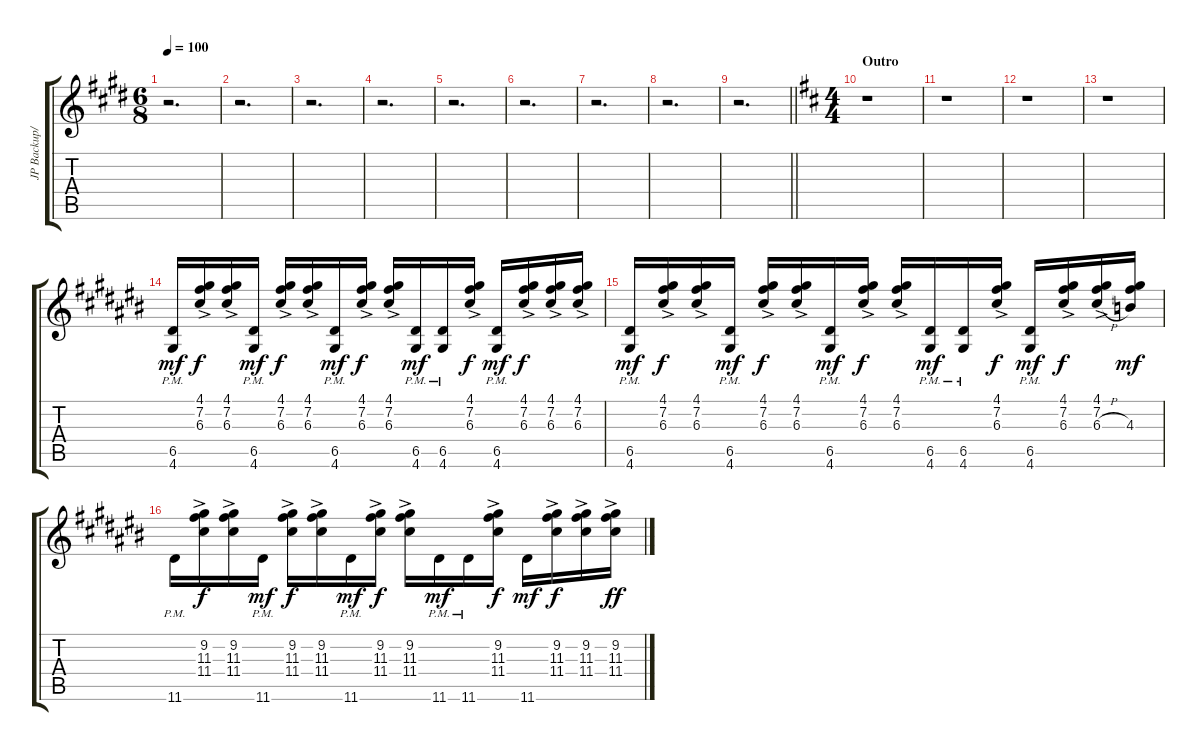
\track ("JP Backup/KM Fills" "JP Backup/") {instrument electricguitarclean}
\staff {score tabs}
\tuning (E4 B3 G3 D3 A2 E2) {hide}
\ts (6 8)
\tempo 100
\clef g2
\ks e
r.2{d dy f} |
r.2{d} |
r.2{d} |
r.2{d} |
r.2{d} |
r.2{d} |
r.2{d} |
r.2{d} |
\barLineRight lightlight
r.2{d} |
\ts (4 4)
\section ("" "Outro")
\ks d
r.1 |
r.1 |
r.1 |
r.1 |
\ks c#
(6.5{pm} 4.6{pm}).16{dy mf volume 13 instrument distortionguitar} (4.1{ac} 7.2{ac} 6.3{ac}).16{dy f} (4.1{ac} 7.2{ac} 6.3{ac}).16 (6.5{pm} 4.6{pm}).16{dy mf} (4.1{ac} 7.2{ac} 6.3{ac}).16{dy f} (4.1{ac} 7.2{ac} 6.3{ac}).16 (6.5{pm} 4.6{pm}).16{dy mf} (4.1{ac} 7.2{ac} 6.3{ac}).16{dy f} (4.1{ac} 7.2{ac} 6.3{ac}).16 (6.5{pm} 4.6{pm}).16{dy mf} (6.5{pm} 4.6{pm}).16 (4.1{ac} 7.2{ac} 6.3{ac}).16{dy f} (6.5{pm} 4.6{pm}).16{dy mf} (4.1{ac} 7.2{ac} 6.3{ac}).16{dy f} (4.1{ac} 7.2{ac} 6.3{ac}).16 (4.1{ac} 7.2{ac} 6.3{ac}).16 |
(6.5{pm} 4.6{pm}).16{dy mf} (4.1{ac} 7.2{ac} 6.3{ac}).16{dy f} (4.1{ac} 7.2{ac} 6.3{ac}).16 (6.5{pm} 4.6{pm}).16{dy mf} (4.1{ac} 7.2{ac} 6.3{ac}).16{dy f} (4.1{ac} 7.2{ac} 6.3{ac}).16 (6.5{pm} 4.6{pm}).16{dy mf} (4.1{ac} 7.2{ac} 6.3{ac}).16{dy f} (4.1{ac} 7.2{ac} 6.3{ac}).16 (6.5{pm} 4.6{pm}).16{dy mf} (6.5{pm} 4.6{pm}).16 (4.1{ac} 7.2{ac} 6.3{ac}).16{dy f} (6.5{pm} 4.6{pm}).16{dy mf} (4.1{ac} 7.2{ac} 6.3{ac}).16{dy f} (4.1{ac} 7.2{ac} 6.3{h ac}).16 (4.1{t} 7.2{t} 4.3).16{dy mf} |
11.6{pm}.16 (9.2{ac} 11.3{ac} 11.4{ac}).16{dy f} (9.2{ac} 11.3{ac} 11.4{ac}).16 11.6{pm}.16{dy mf} (9.2{ac} 11.3{ac} 11.4{ac}).16{dy f} (9.2{ac} 11.3{ac} 11.4{ac}).16 11.6{pm}.16{dy mf} (9.2{ac} 11.3{ac} 11.4{ac}).16{dy f} (9.2{ac} 11.3{ac} 11.4{ac}).16 11.6{pm}.16{dy mf} 11.6{pm}.16 (9.2{ac} 11.3{ac} 11.4{ac}).16{dy f} 11.6.16{dy mf} (9.2{ac} 11.3{ac} 11.4{ac}).16{dy f} (9.2{ac} 11.3{ac} 11.4{ac}).16 (9.2{ac} 11.3{ac} 11.4{ac}).16{dy ff}
